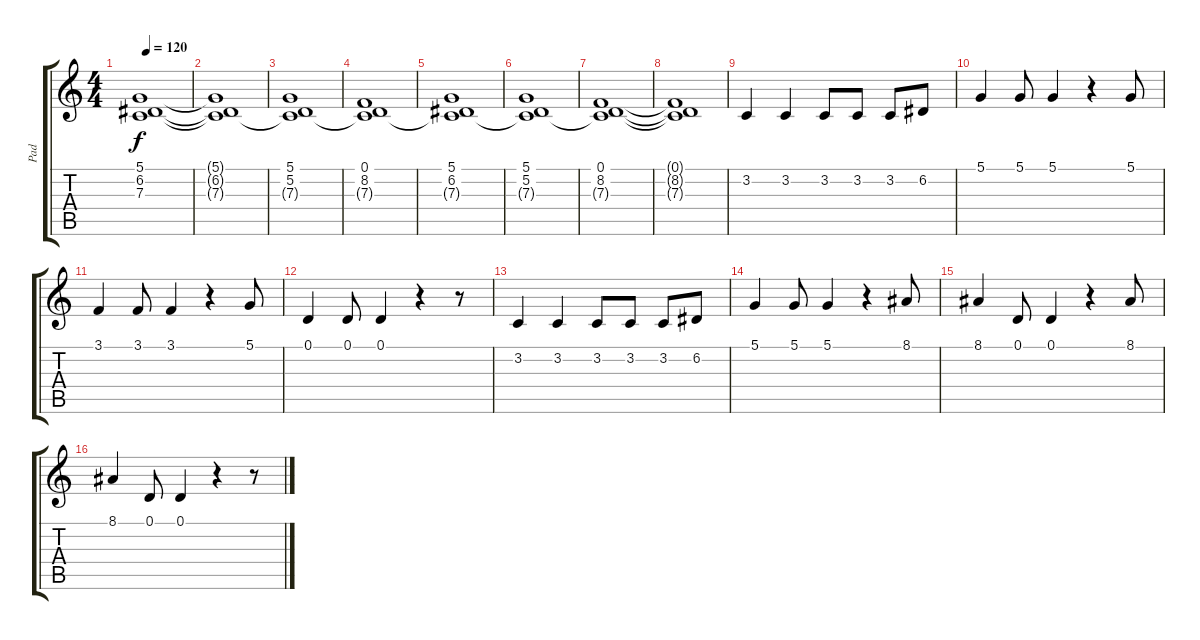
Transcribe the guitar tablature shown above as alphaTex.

\track ("Pad" "Pad") {instrument pad2warm}
\staff {score tabs}
\tuning (D4 A3 F3 C3 G2 C2) {hide}
\ts (4 4)
\tempo 120
\clef g2
\ks c
(5.1 6.2 7.3).1{dy f instrument pad2warm} |
(5.1{t} 6.2{t} 7.3{t}).1 |
(5.1 5.2 7.3{t}).1 |
(0.1 8.2 7.3{t}).1 |
(5.1 6.2 7.3{t}).1 |
(5.1 5.2 7.3{t}).1 |
(0.1 8.2 7.3{t}).1 |
(0.1{t} 8.2{t} 7.3{t}).1 |
3.2.4{volume 13 instrument choiraahs} 3.2.4 3.2.8 3.2.8 3.2.8 6.2.8 |
5.1.4 5.1.8 5.1.4 r.4 5.1.8 |
3.1.4 3.1.8 3.1.4 r.4 5.1.8 |
0.1.4 0.1.8 0.1.4 r.4 r.8 |
3.2.4{instrument choiraahs} 3.2.4 3.2.8 3.2.8 3.2.8 6.2.8 |
5.1.4 5.1.8 5.1.4 r.4 8.1.8 |
8.1.4 0.1.8 0.1.4 r.4 8.1.8 |
8.1.4 0.1.8 0.1.4 r.4 r.8
